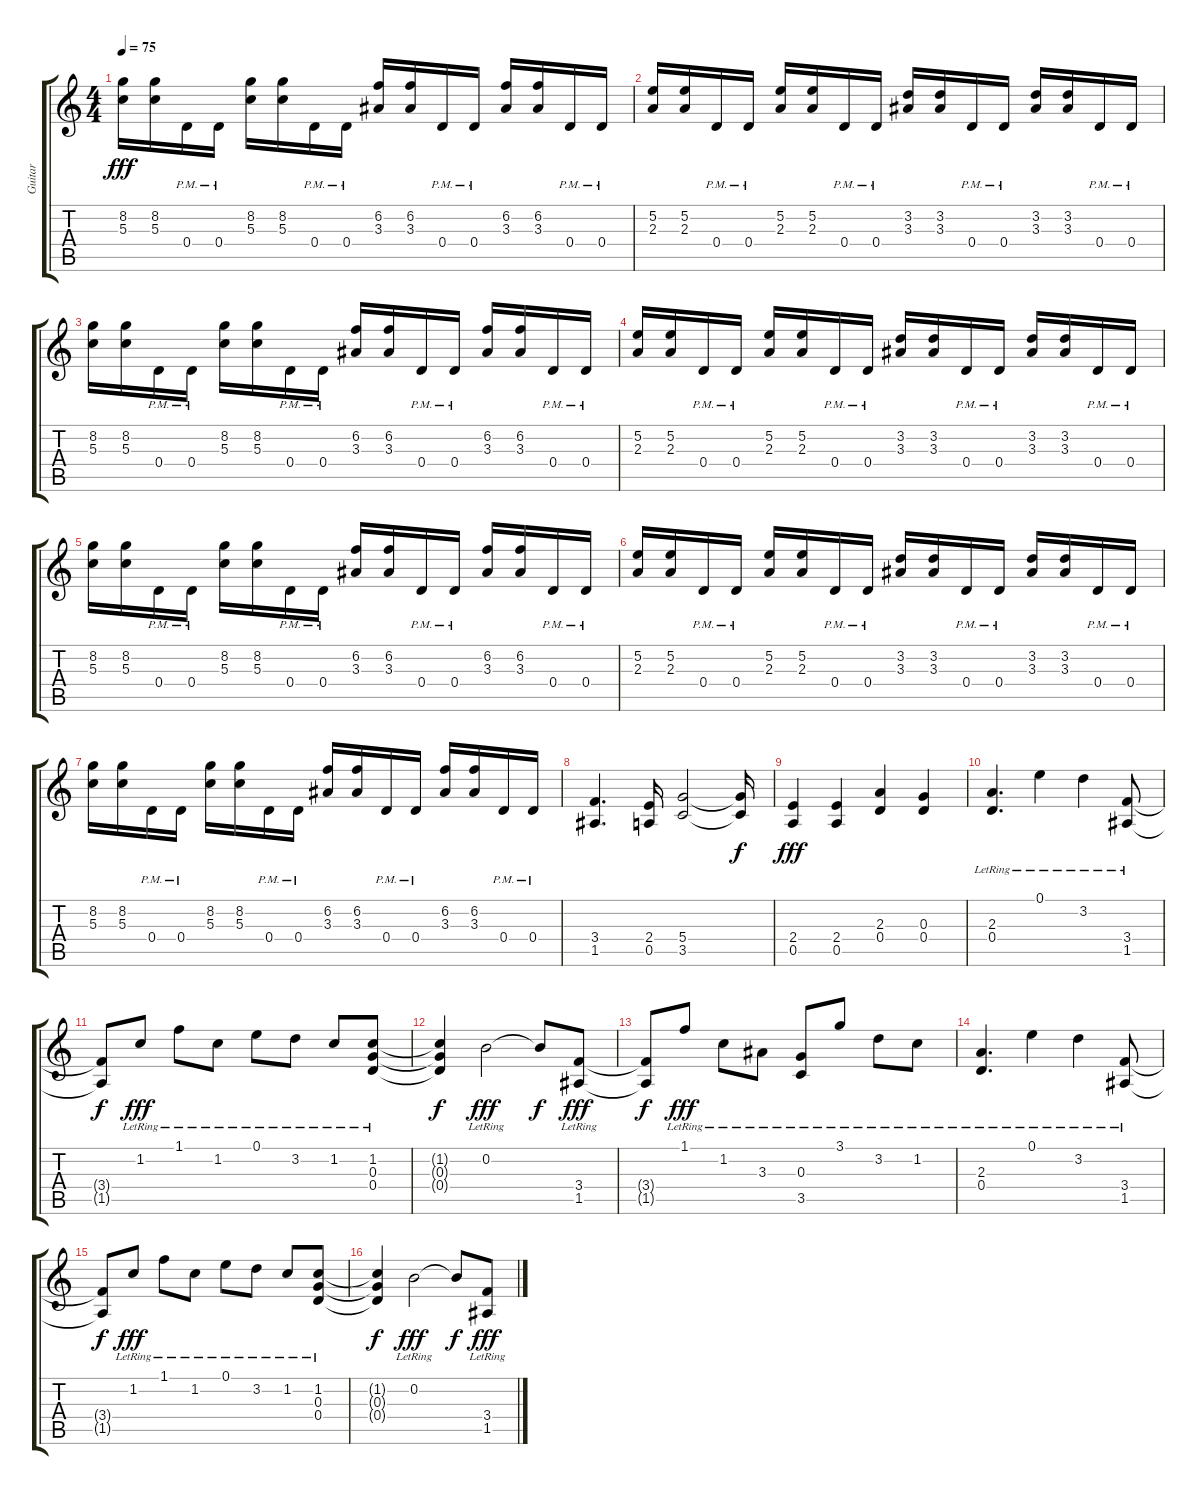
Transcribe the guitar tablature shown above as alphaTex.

\track ("Guitar" "Guitar") {instrument distortionguitar}
\staff {score tabs}
\tuning (E4 B3 G3 D3 A2 E2) {hide}
\ts (4 4)
\tempo 75
\clef g2
\ks c
(8.2 5.3).16{dy fff} (8.2 5.3).16 0.4{pm}.16 0.4{pm}.16 (8.2 5.3).16 (8.2 5.3).16 0.4{pm}.16 0.4{pm}.16 (6.2 3.3).16 (6.2 3.3).16 0.4{pm}.16 0.4{pm}.16 (6.2 3.3).16 (6.2 3.3).16 0.4{pm}.16 0.4{pm}.16 |
(5.2 2.3).16 (5.2 2.3).16 0.4{pm}.16 0.4{pm}.16 (5.2 2.3).16 (5.2 2.3).16 0.4{pm}.16 0.4{pm}.16 (3.2 3.3).16 (3.2 3.3).16 0.4{pm}.16 0.4{pm}.16 (3.2 3.3).16 (3.2 3.3).16 0.4{pm}.16 0.4{pm}.16 |
(8.2 5.3).16 (8.2 5.3).16 0.4{pm}.16 0.4{pm}.16 (8.2 5.3).16 (8.2 5.3).16 0.4{pm}.16 0.4{pm}.16 (6.2 3.3).16 (6.2 3.3).16 0.4{pm}.16 0.4{pm}.16 (6.2 3.3).16 (6.2 3.3).16 0.4{pm}.16 0.4{pm}.16 |
(5.2 2.3).16 (5.2 2.3).16 0.4{pm}.16 0.4{pm}.16 (5.2 2.3).16 (5.2 2.3).16 0.4{pm}.16 0.4{pm}.16 (3.2 3.3).16 (3.2 3.3).16 0.4{pm}.16 0.4{pm}.16 (3.2 3.3).16 (3.2 3.3).16 0.4{pm}.16 0.4{pm}.16 |
(8.2 5.3).16 (8.2 5.3).16 0.4{pm}.16 0.4{pm}.16 (8.2 5.3).16 (8.2 5.3).16 0.4{pm}.16 0.4{pm}.16 (6.2 3.3).16 (6.2 3.3).16 0.4{pm}.16 0.4{pm}.16 (6.2 3.3).16 (6.2 3.3).16 0.4{pm}.16 0.4{pm}.16 |
(5.2 2.3).16 (5.2 2.3).16 0.4{pm}.16 0.4{pm}.16 (5.2 2.3).16 (5.2 2.3).16 0.4{pm}.16 0.4{pm}.16 (3.2 3.3).16 (3.2 3.3).16 0.4{pm}.16 0.4{pm}.16 (3.2 3.3).16 (3.2 3.3).16 0.4{pm}.16 0.4{pm}.16 |
(8.2 5.3).16 (8.2 5.3).16 0.4{pm}.16 0.4{pm}.16 (8.2 5.3).16 (8.2 5.3).16 0.4{pm}.16 0.4{pm}.16 (6.2 3.3).16 (6.2 3.3).16 0.4{pm}.16 0.4{pm}.16 (6.2 3.3).16 (6.2 3.3).16 0.4{pm}.16 0.4{pm}.16 |
(3.4 1.5).4{d} (2.4 0.5).16 (5.4 3.5).2 (5.4{t} 3.5{t}).16{dy f} |
(2.4 0.5).4{dy fff} (2.4 0.5).4 (2.3 0.4).4 (0.3 0.4).4 |
(2.3{lr} 0.4{lr}).4{d} 0.1{lr}.4 3.2{lr}.4 (3.4{lr} 1.5{lr}).8 |
(3.4{t} 1.5{t}).8{dy f} 1.2{lr}.8{dy fff} 1.1{lr}.8 1.2{lr}.8 0.1{lr}.8 3.2{lr}.8 1.2{lr}.8 (1.2{lr} 0.3{lr} 0.4{lr}).8 |
(1.2{t} 0.3{t} 0.4{t}).4{dy f} 0.2{lr}.2{dy fff} 0.2{t}.8{dy f} (3.4{lr} 1.5{lr}).8{dy fff} |
(3.4{t} 1.5{t}).8{dy f} 1.1{lr}.8{dy fff} 1.2{lr}.8 3.3{lr}.8 (0.3{lr} 3.5{lr}).8 3.1{lr}.8 3.2{lr}.8 1.2{lr}.8 |
(2.3{lr} 0.4{lr}).4{d} 0.1{lr}.4 3.2{lr}.4 (3.4{lr} 1.5{lr}).8 |
(3.4{t} 1.5{t}).8{dy f} 1.2{lr}.8{dy fff} 1.1{lr}.8 1.2{lr}.8 0.1{lr}.8 3.2{lr}.8 1.2{lr}.8 (1.2{lr} 0.3{lr} 0.4{lr}).8 |
(1.2{t} 0.3{t} 0.4{t}).4{dy f} 0.2{lr}.2{dy fff} 0.2{t}.8{dy f} (3.4{lr} 1.5{lr}).8{dy fff}
